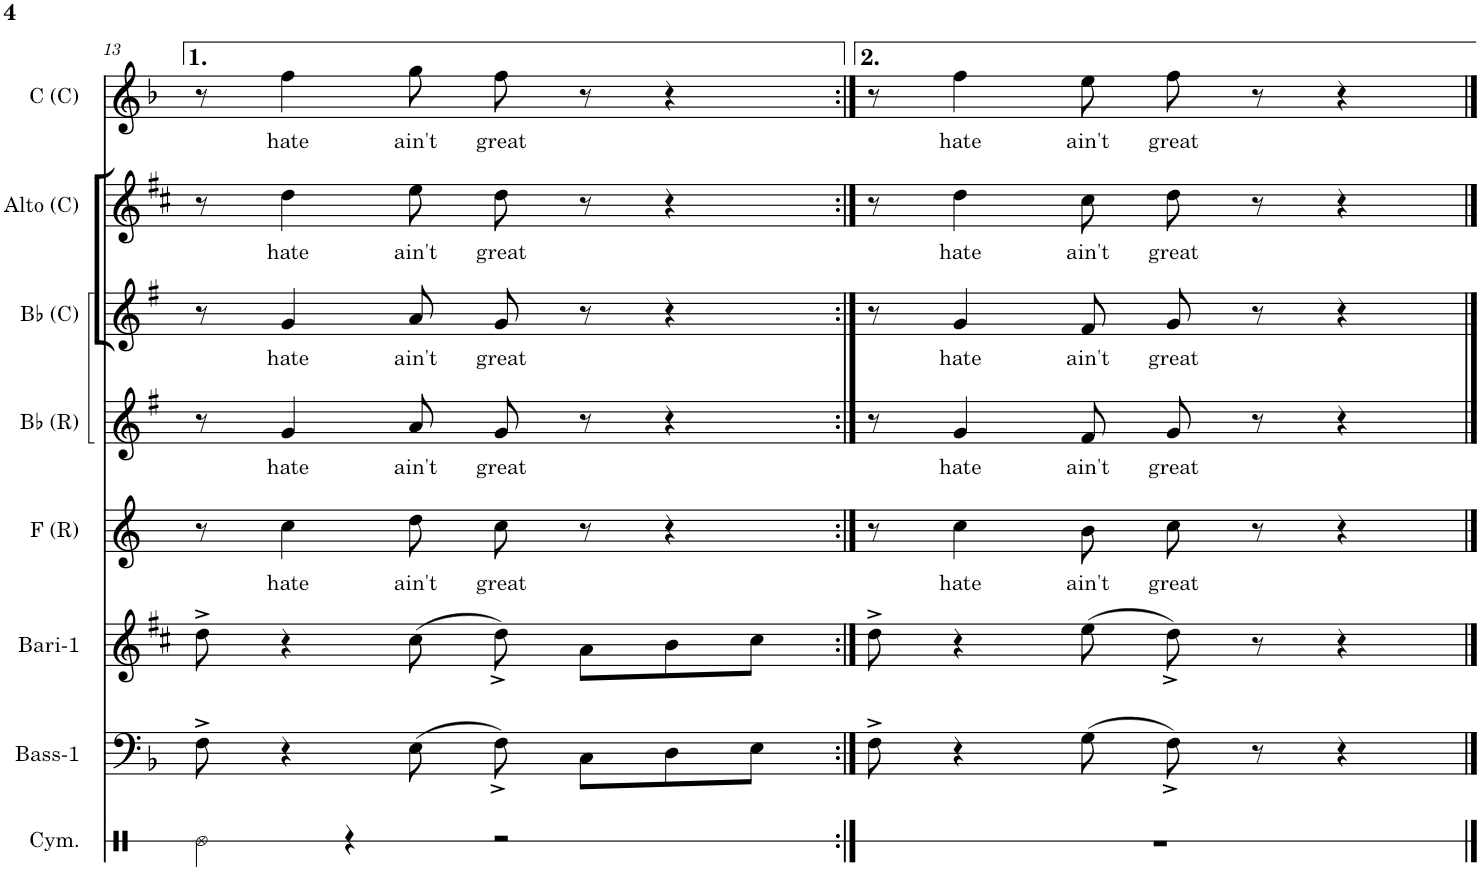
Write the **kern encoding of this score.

**kern	**kern	**kern	**kern	**text	**kern	**text	**kern	**text	**kern	**text	**kern	**text
*part8	*part7	*part6	*part5	*part5	*part4	*part4	*part3	*part3	*part2	*part2	*part1	*part1
*staff8	*staff7	*staff6	*staff5	*staff5	*staff4	*staff4	*staff3	*staff3	*staff2	*staff2	*staff1	*staff1
*I"Cymbals	*I"C Bass-1	*I"Eb Baritone-1	*I"F - Response	*	*I"Bb - Response	*	*I"Bb - Call	*	*I"Eb Alto - Call	*	*I"C - Call	*
*I'Cym.	*I'Bass-1	*I'Bari-1	*I'F (R)	*	*I'Bb (R)	*	*I'Bb (C)	*	*I'Alto (C)	*	*I'C (C)	*
!!LO:PB:g=z
*clefX	*clefF4	*clefG2	*clefG2	*	*clefG2	*	*clefG2	*	*clefG2	*	*clefG2	*
*	*	*Trd12c21	*Trd4c7	*	*Trd1c2	*	*Trd8c14	*	*Trd5c9	*	*	*
*k[]	*k[b-]	*k[f#c#]	*k[]	*	*k[f#]	*	*k[f#]	*	*k[f#c#]	*	*k[b-]	*
*M4/4	*M4/4	*M4/4	*M4/4	*	*M4/4	*	*M4/4	*	*M4/4	*	*M4/4	*
=13	=13	=13	=13	=13	=13	=13	=13	=13	=13	=13	=13	=13
4Re\	8F^\	8dd^\	8r	.	8r	.	8r	.	8r	.	8r	.
!	!	!	!	!LO:LY:b	!	!LO:LY:b	!	!LO:LY:b	!	!LO:LY:b	!	!LO:LY:b
.	4r	4r	4cc\	hate	4g/	hate	4g/	hate	4dd\	hate	4ff\	hate
4r	.	.	.	.	.	.	.	.	.	.	.	.
!	!	!	!	!LO:LY:b	!	!LO:LY:b	!	!LO:LY:b	!	!LO:LY:b	!	!LO:LY:b
.	(8E\	(8cc#\	8dd\	ain't	8a/	ain't	8a/	ain't	8ee\	ain't	8gg\	ain't
!	!	!	!	!LO:LY:b	!	!LO:LY:b	!	!LO:LY:b	!	!LO:LY:b	!	!LO:LY:b
2r	8F^<\)	8dd^<\)	8cc\	great	8g/	great	8g/	great	8dd\	great	8ff\	great
.	8C\L	8a\L	8r	.	8r	.	8r	.	8r	.	8r	.
.	8D\	8b\	4r	.	4r	.	4r	.	4r	.	4r	.
.	8E\J	8cc#\J	.	.	.	.	.	.	.	.	.	.
=14:|!	=14:|!	=14:|!	=14:|!	=14:|!	=14:|!	=14:|!	=14:|!	=14:|!	=14:|!	=14:|!	=14:|!	=14:|!
1r	8F^\	8dd^\	8r	.	8r	.	8r	.	8r	.	8r	.
!	!	!	!	!LO:LY:b	!	!LO:LY:b	!	!LO:LY:b	!	!LO:LY:b	!	!LO:LY:b
.	4r	4r	4cc\	hate	4g/	hate	4g/	hate	4dd\	hate	4ff\	hate
!	!	!	!	!LO:LY:b	!	!LO:LY:b	!	!LO:LY:b	!	!LO:LY:b	!	!LO:LY:b
.	(8G\	(8ee\	8b\	ain't	8f#/	ain't	8f#/	ain't	8cc#\	ain't	8ee\	ain't
!	!	!	!	!LO:LY:b	!	!LO:LY:b	!	!LO:LY:b	!	!LO:LY:b	!	!LO:LY:b
.	8F^<\)	8dd^<\)	8cc\	great	8g/	great	8g/	great	8dd\	great	8ff\	great
.	8r	8r	8r	.	8r	.	8r	.	8r	.	8r	.
.	4r	4r	4r	.	4r	.	4r	.	4r	.	4r	.
==	==	==	==	==	==	==	==	==	==	==	==	==
*-	*-	*-	*-	*-	*-	*-	*-	*-	*-	*-	*-	*-
